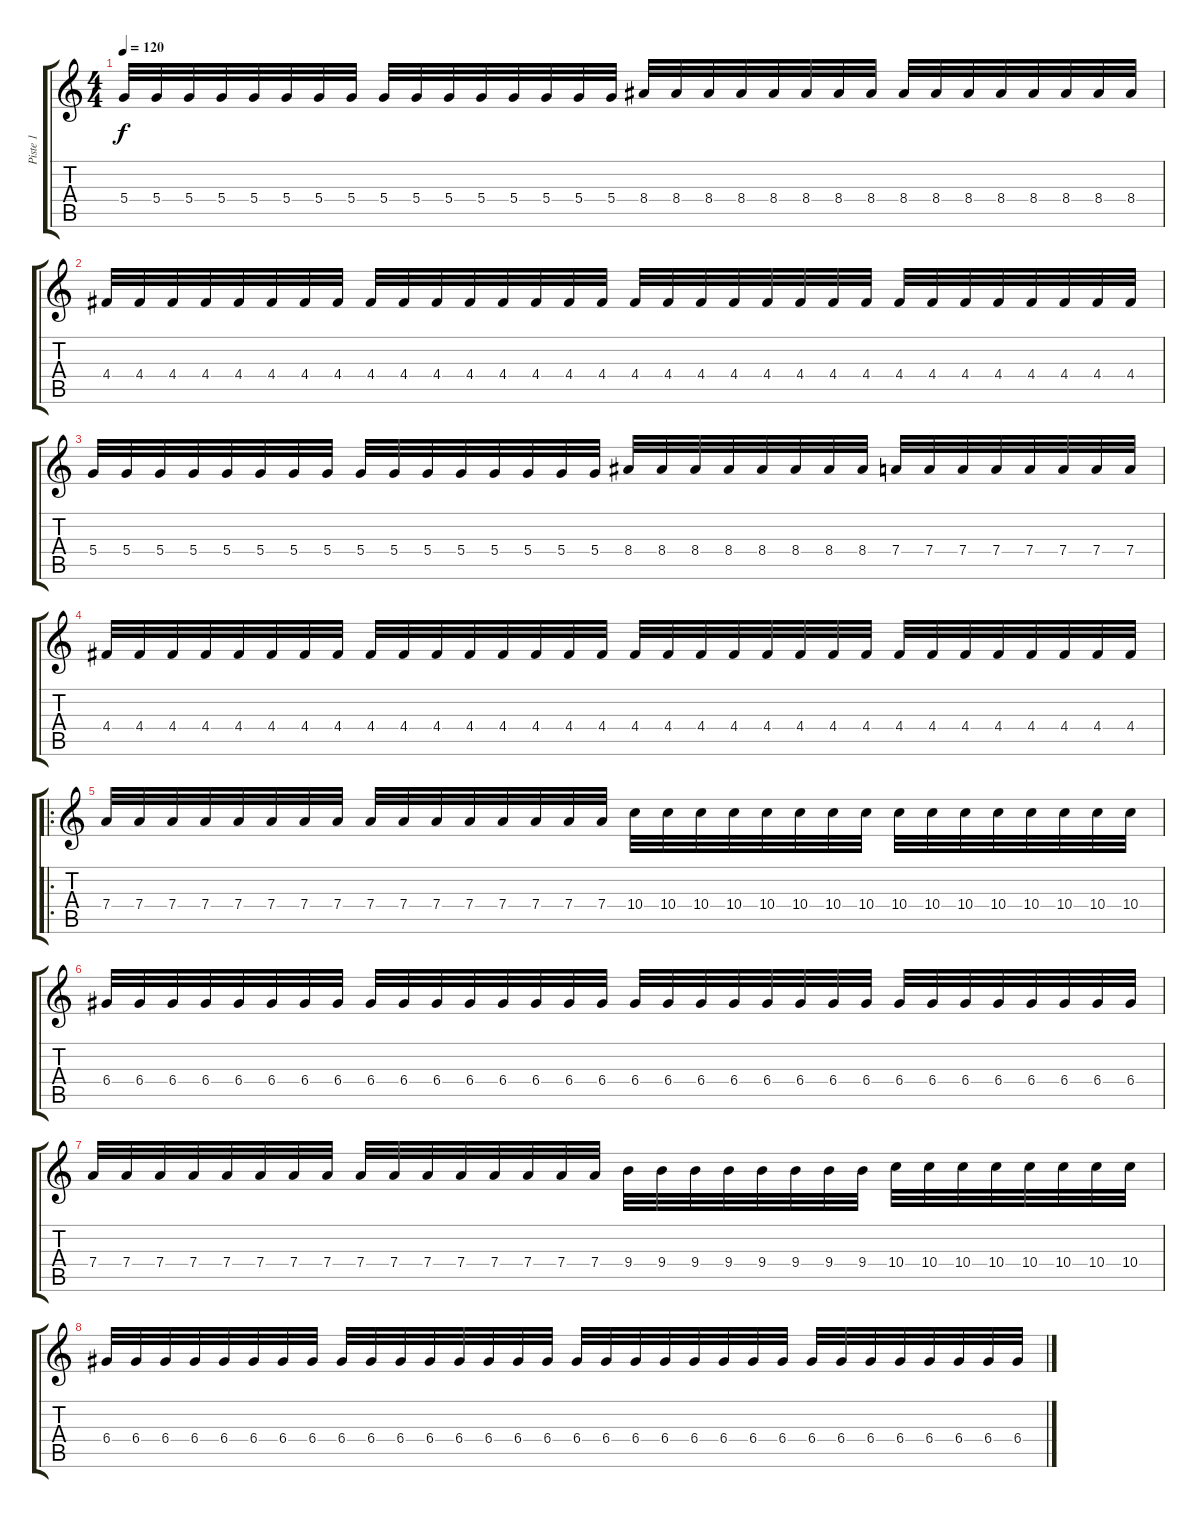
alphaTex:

\track ("Piste 1" "Piste 1") {instrument distortionguitar}
\staff {score tabs}
\tuning (E4 B3 G3 D3 A2 E2) {hide}
\ts (4 4)
\tempo 120
\clef g2
\ks c
5.4.32{dy f} 5.4.32 5.4.32 5.4.32 5.4.32 5.4.32 5.4.32 5.4.32 5.4.32 5.4.32 5.4.32 5.4.32 5.4.32 5.4.32 5.4.32 5.4.32 8.4.32 8.4.32 8.4.32 8.4.32 8.4.32 8.4.32 8.4.32 8.4.32 8.4.32 8.4.32 8.4.32 8.4.32 8.4.32 8.4.32 8.4.32 8.4.32 |
4.4.32 4.4.32 4.4.32 4.4.32 4.4.32 4.4.32 4.4.32 4.4.32 4.4.32 4.4.32 4.4.32 4.4.32 4.4.32 4.4.32 4.4.32 4.4.32 4.4.32 4.4.32 4.4.32 4.4.32 4.4.32 4.4.32 4.4.32 4.4.32 4.4.32 4.4.32 4.4.32 4.4.32 4.4.32 4.4.32 4.4.32 4.4.32 |
5.4.32 5.4.32 5.4.32 5.4.32 5.4.32 5.4.32 5.4.32 5.4.32 5.4.32 5.4.32 5.4.32 5.4.32 5.4.32 5.4.32 5.4.32 5.4.32 8.4.32 8.4.32 8.4.32 8.4.32 8.4.32 8.4.32 8.4.32 8.4.32 7.4.32 7.4.32 7.4.32 7.4.32 7.4.32 7.4.32 7.4.32 7.4.32 |
4.4.32 4.4.32 4.4.32 4.4.32 4.4.32 4.4.32 4.4.32 4.4.32 4.4.32 4.4.32 4.4.32 4.4.32 4.4.32 4.4.32 4.4.32 4.4.32 4.4.32 4.4.32 4.4.32 4.4.32 4.4.32 4.4.32 4.4.32 4.4.32 4.4.32 4.4.32 4.4.32 4.4.32 4.4.32 4.4.32 4.4.32 4.4.32 |
\ro
7.4.32 7.4.32 7.4.32 7.4.32 7.4.32 7.4.32 7.4.32 7.4.32 7.4.32 7.4.32 7.4.32 7.4.32 7.4.32 7.4.32 7.4.32 7.4.32 10.4.32 10.4.32 10.4.32 10.4.32 10.4.32 10.4.32 10.4.32 10.4.32 10.4.32 10.4.32 10.4.32 10.4.32 10.4.32 10.4.32 10.4.32 10.4.32 |
6.4.32 6.4.32 6.4.32 6.4.32 6.4.32 6.4.32 6.4.32 6.4.32 6.4.32 6.4.32 6.4.32 6.4.32 6.4.32 6.4.32 6.4.32 6.4.32 6.4.32 6.4.32 6.4.32 6.4.32 6.4.32 6.4.32 6.4.32 6.4.32 6.4.32 6.4.32 6.4.32 6.4.32 6.4.32 6.4.32 6.4.32 6.4.32 |
7.4.32 7.4.32 7.4.32 7.4.32 7.4.32 7.4.32 7.4.32 7.4.32 7.4.32 7.4.32 7.4.32 7.4.32 7.4.32 7.4.32 7.4.32 7.4.32 9.4.32 9.4.32 9.4.32 9.4.32 9.4.32 9.4.32 9.4.32 9.4.32 10.4.32 10.4.32 10.4.32 10.4.32 10.4.32 10.4.32 10.4.32 10.4.32 |
6.4.32 6.4.32 6.4.32 6.4.32 6.4.32 6.4.32 6.4.32 6.4.32 6.4.32 6.4.32 6.4.32 6.4.32 6.4.32 6.4.32 6.4.32 6.4.32 6.4.32 6.4.32 6.4.32 6.4.32 6.4.32 6.4.32 6.4.32 6.4.32 6.4.32 6.4.32 6.4.32 6.4.32 6.4.32 6.4.32 6.4.32 6.4.32
